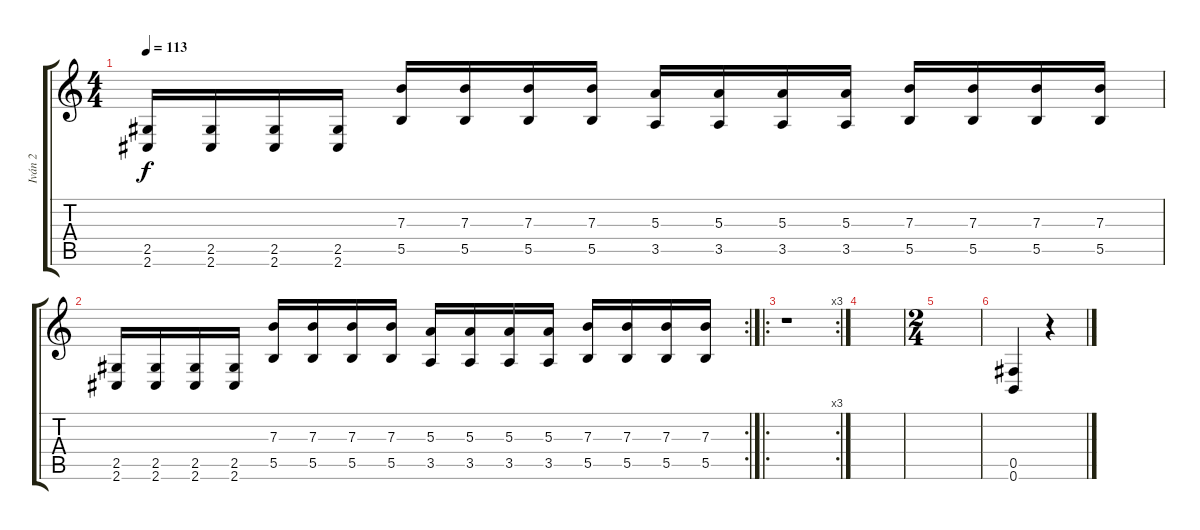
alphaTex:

\track ("Iván 2" "Iván 2") {instrument overdrivenguitar}
\staff {score tabs}
\tuning (Db4 Ab3 E3 B2 Gb2 B1) {hide}
\ts (4 4)
\tempo 113
\clef g2
\ks c
(2.5 2.6).16{dy f} (2.5 2.6).16 (2.5 2.6).16 (2.5 2.6).16 (7.3 5.5).16 (7.3 5.5).16 (7.3 5.5).16 (7.3 5.5).16 (5.3 3.5).16 (5.3 3.5).16 (5.3 3.5).16 (5.3 3.5).16 (7.3 5.5).16 (7.3 5.5).16 (7.3 5.5).16 (7.3 5.5).16 |
\rc 2
(2.5 2.6).16 (2.5 2.6).16 (2.5 2.6).16 (2.5 2.6).16 (7.3 5.5).16 (7.3 5.5).16 (7.3 5.5).16 (7.3 5.5).16 (5.3 3.5).16 (5.3 3.5).16 (5.3 3.5).16 (5.3 3.5).16 (7.3 5.5).16 (7.3 5.5).16 (7.3 5.5).16 (7.3 5.5).16 |
\ro
\rc 3
r.1 |
|
\ts (2 4)
|
(0.5 0.6).4 r.4
